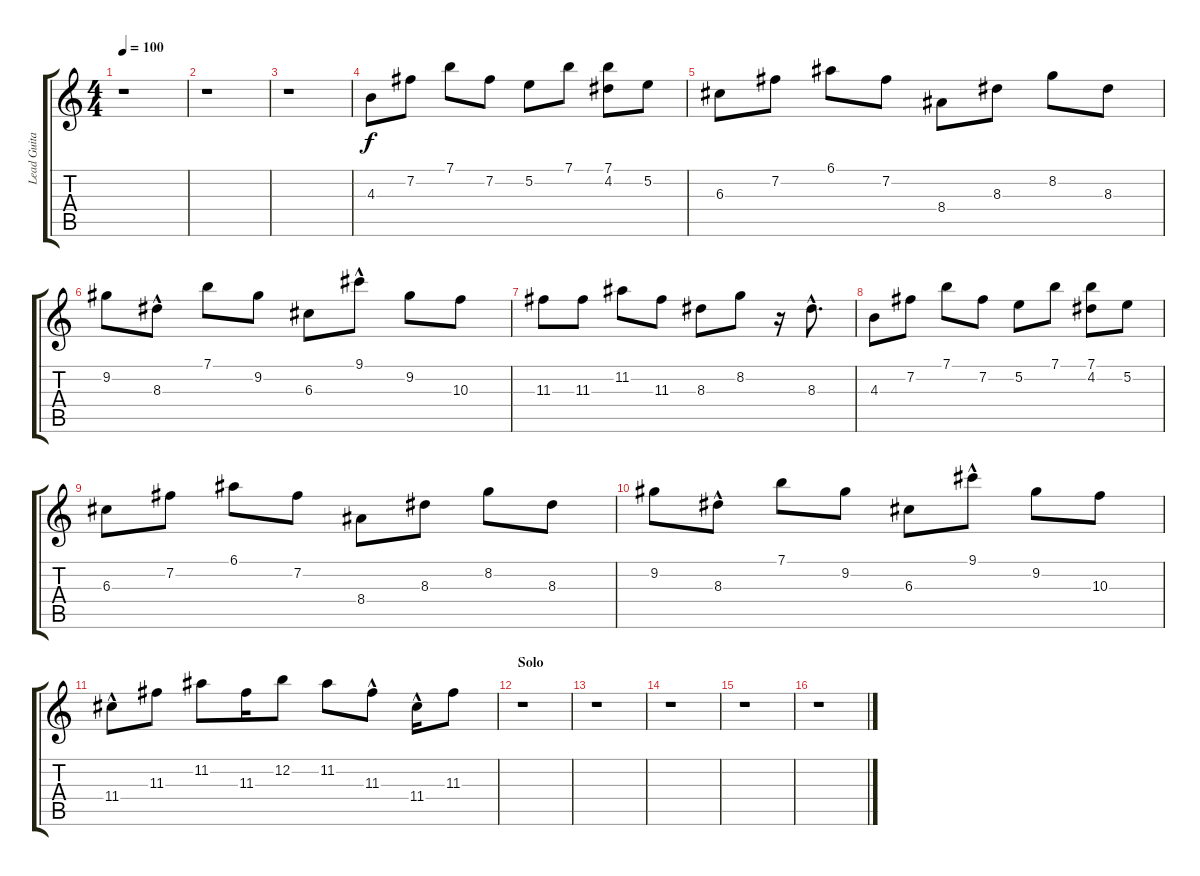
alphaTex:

\track ("Lead Guitar 2" "Lead Guita") {instrument distortionguitar}
\staff {score tabs}
\tuning (E4 B3 G3 D3 A2 E2) {hide}
\ts (4 4)
\tempo 100
\clef g2
\ks c
r.1{dy f} |
r.1 |
r.1 |
4.3.8 7.2.8 7.1.8 7.2.8 5.2.8 7.1.8 (7.1 4.2).8 5.2.8 |
6.3.8 7.2.8 6.1.8 7.2.8 8.4.8 8.3.8 8.2.8 8.3.8 |
9.2.8 8.3{hac}.8 7.1.8 9.2.8 6.3.8 9.1{hac}.8 9.2.8 10.3.8 |
11.3.8 11.3.8 11.2.8 11.3.8 8.3.8 8.2.8 r.16 8.3{hac}.8{d} |
4.3.8 7.2.8 7.1.8 7.2.8 5.2.8 7.1.8 (7.1 4.2).8 5.2.8 |
6.3.8 7.2.8 6.1.8 7.2.8 8.4.8 8.3.8 8.2.8 8.3.8 |
9.2.8 8.3{hac}.8 7.1.8 9.2.8 6.3.8 9.1{hac}.8 9.2.8 10.3.8 |
11.4{hac}.8 11.3.8 11.2.8 11.3.16 12.2.8 11.2.8 11.3{hac}.8 11.4{hac}.16 11.3.8 |
\section ("" "Solo")
r.1 |
r.1 |
r.1 |
r.1 |
r.1
